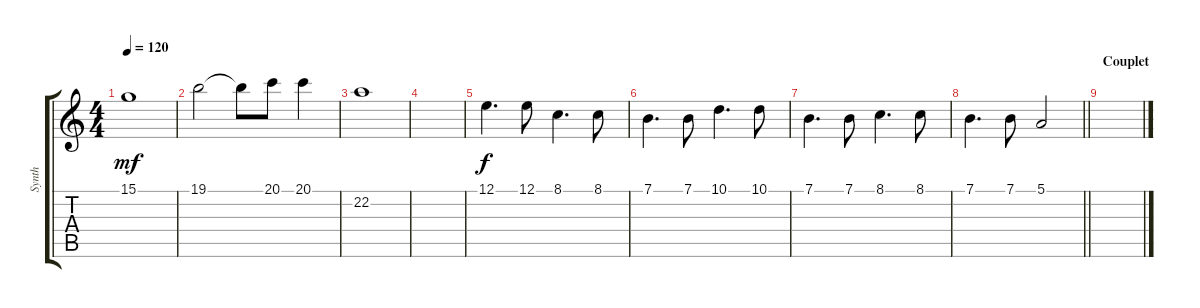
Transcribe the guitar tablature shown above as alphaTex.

\track ("Synth" "Synth") {instrument tremolostrings}
\staff {score tabs}
\tuning (E4 B3 G3 D3 A2 E2) {hide}
\ts (4 4)
\tempo 120
\clef g2
\ks c
15.1.1{dy mf} |
19.1.2 19.1{t}.8 20.1.8 20.1.4 |
22.2.1 |
|
12.1.4{d dy f} 12.1.8 8.1.4{d} 8.1.8 |
7.1.4{d} 7.1.8 10.1.4{d} 10.1.8 |
7.1.4{d} 7.1.8 8.1.4{d} 8.1.8 |
\barLineRight lightlight
7.1.4{d} 7.1.8 5.1.2 |
\section ("" "Couplet")
